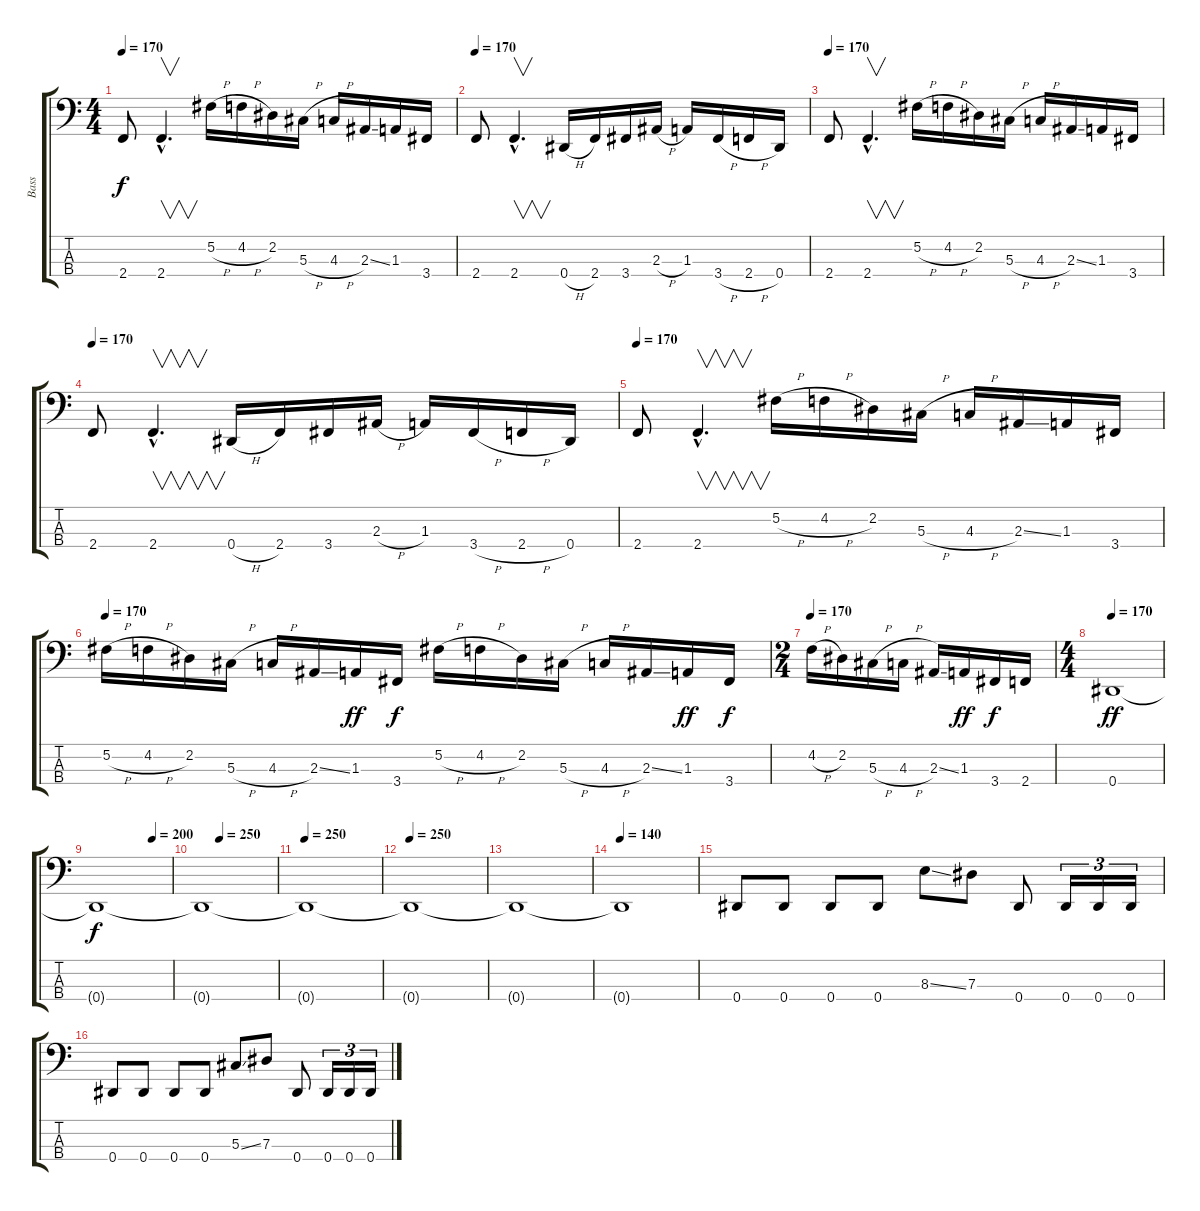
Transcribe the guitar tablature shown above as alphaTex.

\track ("Bass" "Bass") {instrument electricbasspick}
\staff {score tabs}
\tuning (Gb2 Db2 Ab1 Eb1) {hide}
\ts (4 4)
\tempo 170
\clef f4
\ks c
2.4.8{dy f} 2.4{hac}.4{v d} 5.2{h}.16 4.2{h}.16 2.2.16 5.3{h}.16 4.3{h}.16 2.3{ss}.16 1.3.16 3.4.16 |
\tempo 170
2.4.8 2.4{hac}.4{v d} 0.4{h}.16 2.4.16 3.4.16 2.3{h}.16 1.3.16 3.4{h}.16 2.4{h}.16 0.4.16 |
\tempo 170
2.4.8 2.4{hac}.4{v d} 5.2{h}.16 4.2{h}.16 2.2.16 5.3{h}.16 4.3{h}.16 2.3{ss}.16 1.3.16 3.4.16 |
\tempo 170
2.4.8 2.4{hac}.4{v d} 0.4{h}.16 2.4.16 3.4.16 2.3{h}.16 1.3.16 3.4{h}.16 2.4{h}.16 0.4.16 |
\tempo 170
2.4.8 2.4{hac}.4{v d} 5.2{h}.16 4.2{h}.16 2.2.16 5.3{h}.16 4.3{h}.16 2.3{ss}.16 1.3.16 3.4.16 |
\tempo 170
5.2{h}.16 4.2{h}.16 2.2.16 5.3{h}.16 4.3{h}.16 2.3{ss}.16 1.3.16{dy ff} 3.4.16{dy f} 5.2{h}.16 4.2{h}.16 2.2.16 5.3{h}.16 4.3{h}.16 2.3{ss}.16 1.3.16{dy ff} 3.4.16{dy f} |
\ts (2 4)
\tempo 170
4.2{h}.16 2.2.16 5.3{h}.16 4.3{h}.16 2.3{ss}.16 1.3.16{dy ff} 3.4.16{dy f} 2.4.16 |
\ts (4 4)
\tempo 170
0.4.1{dy ff} |
\tempo (200 0.75)
0.4{t}.1{dy f} |
\tempo (250 0.25)
0.4{t}.1 |
\tempo 250
0.4{t}.1 |
\tempo 250
0.4{t}.1 |
0.4{t}.1 |
\tempo 140
0.4{t}.1 |
0.4.8 0.4.8 0.4.8 0.4.8 8.3{ss}.8 7.3.8 0.4.8 0.4.16{tu (3 2)} 0.4.16{tu (3 2)} 0.4.16{tu (3 2)} |
0.4.8 0.4.8 0.4.8 0.4.8 5.3{ss}.8 7.3.8 0.4.8 0.4.16{tu (3 2)} 0.4.16{tu (3 2)} 0.4.16{tu (3 2)}
